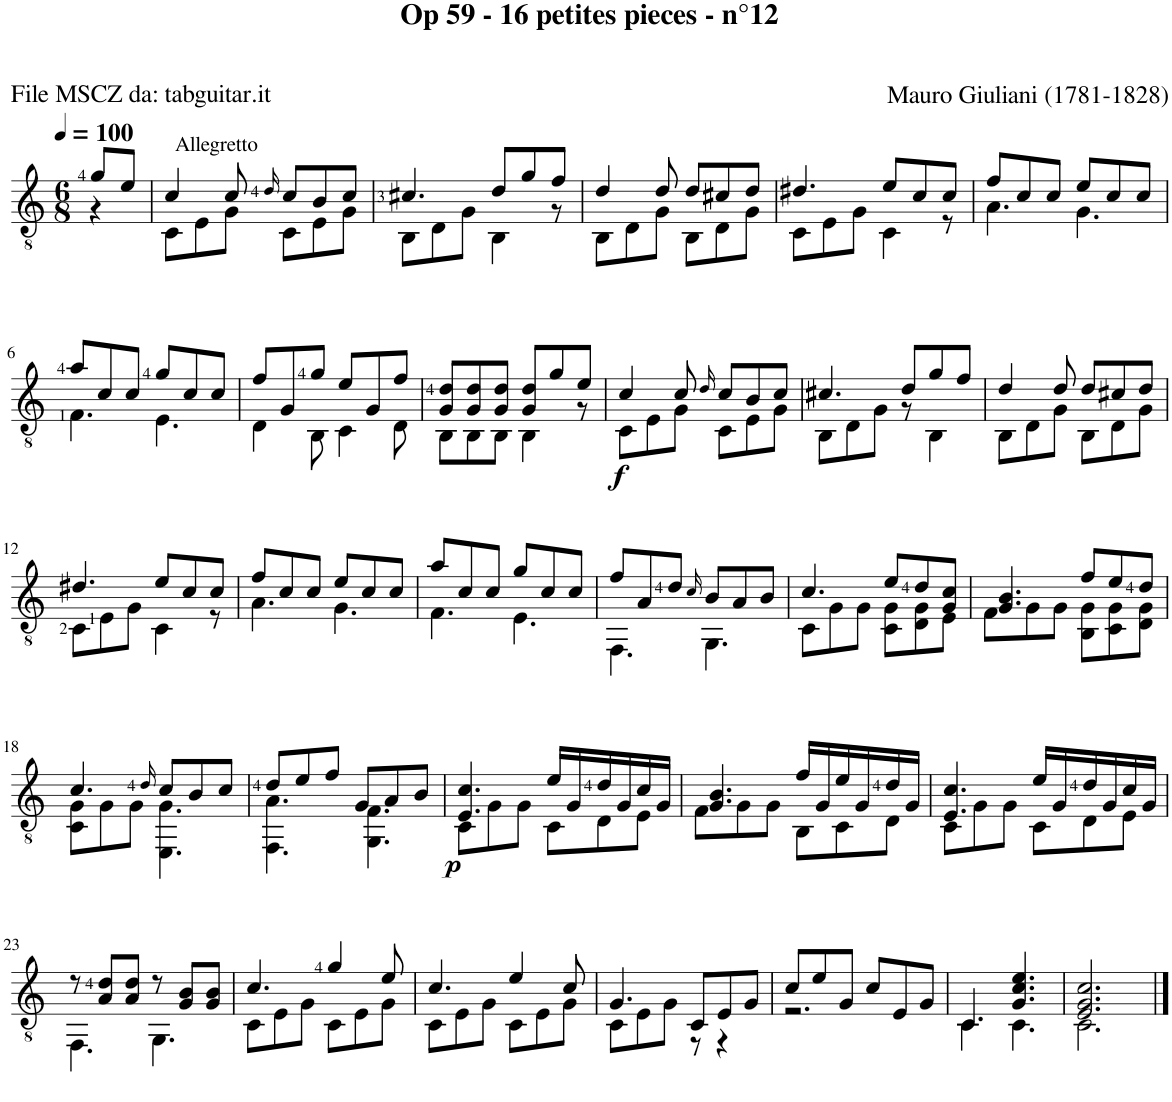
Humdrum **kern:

**kern	**dynam
*part1	*part1
*staff1	*staff1
*I"Guitar	*
*I'Guit.	*
*clefGv2	*
*k[]	*
*M6/8	*
*MM100	*
=	=
*^	*
8g/L	4r	.
8e/J	.	.
=1	=1	=1
!LO:TX:a:t=Allegretto	!	!
4c/	8C\L	.
.	8E\	.
8c/	8G\J	.
16qd/	.	.
8c/L	8C\L	.
8B/	8E\	.
8c/J	8G\J	.
=2	=2	=2
4.c#X/	8BB\L	.
.	8D\	.
.	8G\J	.
8d/L	4BB\	.
8g/	.	.
8f/J	8r	.
=3	=3	=3
4d/	8BB\L	.
.	8D\	.
8d/	8G\J	.
8d/L	8BB\L	.
8c#X/	8D\	.
8d/J	8G\J	.
=4	=4	=4
4.d#X/	8C\L	.
.	8E\	.
.	8G\J	.
8e/L	4C\	.
8c/	.	.
8c/J	8r	.
=5	=5	=5
8f/L	4.A\	.
8c/	.	.
8c/J	.	.
8e/L	4.G\	.
8c/	.	.
8c/J	.	.
!!LO:LB:g=z	!!
=6	=6	=6
8a/L	4.F\	.
8c/	.	.
8c/J	.	.
8g/L	4.E\	.
8c/	.	.
8c/J	.	.
=7	=7	=7
8f/L	4D\	.
8G/	.	.
8g/J	8BB\	.
8e/L	4C\	.
8G/	.	.
8f/J	8D\	.
=8	=8	=8
8G/ 8d/L	8BB\L	.
8G/ 8d/	8BB\	.
8G/ 8d/J	8BB\J	.
8G/ 8d/L	4BB\	.
8g/	.	.
!	!	!LO:DY:b
8e/J	8r	f
=9	=9	=9
4c/	8C\L	.
.	8E\	.
8c/	8G\J	.
16qd/	.	.
8c/L	8C\L	.
8B/	8E\	.
8c/J	8G\J	.
=10	=10	=10
4.c#X/	8BB\L	.
.	8D\	.
.	8G\J	.
8d/L	8r	.
8g/	4BB\	.
8f/J	.	.
=11	=11	=11
4d/	8BB\L	.
.	8D\	.
8d/	8G\J	.
8d/L	8BB\L	.
8c#X/	8D\	.
8d/J	8G\J	.
!!LO:LB:g=z	!!
=12	=12	=12
4.d#X/	8C\L	.
.	8E\	.
.	8G\J	.
8e/L	4C\	.
8c/	.	.
8c/J	8r	.
=13	=13	=13
8f/L	4.A\	.
8c/	.	.
8c/J	.	.
8e/L	4.G\	.
8c/	.	.
8c/J	.	.
=14	=14	=14
8a/L	4.F\	.
8c/	.	.
8c/J	.	.
8g/L	4.E\	.
8c/	.	.
8c/J	.	.
=15	=15	=15
8f/L	4.FF\	.
8A/	.	.
8d/J	.	.
16qc/	.	.
8B/L	4.GG\	.
8A/	.	.
8B/J	.	.
=16	=16	=16
4.c/	8C\L	.
.	8G\	.
.	8G\J	.
8e/L	8C\ 8G\L	.
8d/	8D\ 8G\	.
8G/ 8c/J	8E\J	.
=17	=17	=17
4.G/ 4.B/	8F\L	.
.	8G\	.
.	8G\J	.
8f/L	8BB\ 8G\L	.
8e/	8C\ 8G\	.
8d/J	8D\ 8G\J	.
!!LO:LB:g=z	!!
=18	=18	=18
4.c/	8C\ 8G\L	.
.	8G\	.
.	8G\J	.
16qd/	.	.
8c/L	4.EE\ 4.G\	.
8B/	.	.
8c/J	.	.
=19	=19	=19
8d/L	4.FF\ 4.A\	.
8e/	.	.
8f/J	.	.
8G/L	4.GG\ 4.F\	.
8A/	.	.
!	!	!LO:DY:b
8B/J	.	p
=20	=20	=20
4.E/ 4.c/	8C\L	.
.	8G\	.
.	8G\J	.
16e/LL	8C\L	.
16G/	.	.
16d/	8D\	.
16G/	.	.
16c/	8E\J	.
16G/JJ	.	.
=21	=21	=21
4.G/ 4.B/	8F\L	.
.	8G\	.
.	8G\J	.
16f/LL	8BB\L	.
16G/	.	.
16e/	8C\	.
16G/	.	.
16d/	8D\J	.
16G/JJ	.	.
=22	=22	=22
4.E/ 4.c/	8C\L	.
.	8G\	.
.	8G\J	.
16e/LL	8C\L	.
16G/	.	.
16d/	8D\	.
16G/	.	.
16c/	8E\J	.
16G/JJ	.	.
!!LO:LB:g=z	!!
=23	=23	=23
8r	4.FF\	.
8A/ 8d/L	.	.
8A/ 8d/J	.	.
8r	4.GG\	.
8G/ 8B/L	.	.
8G/ 8B/J	.	.
=24	=24	=24
4.c/	8C\L	.
.	8E\	.
.	8G\J	.
4g/	8C\L	.
.	8E\	.
8e/	8G\J	.
=25	=25	=25
4.c/	8C\L	.
.	8E\	.
.	8G\J	.
4e/	8C\L	.
.	8E\	.
8c/	8G\J	.
=26	=26	=26
4.G/	8C\L	.
.	8E\	.
.	8G\J	.
8C/L	8r	.
8E/	4r	.
8G/J	.	.
=27	=27	=27
8c/L	2.r	.
8e/	.	.
8G/J	.	.
8c/L	.	.
8E/	.	.
8G/J	.	.
=28	=28	=28
4.C/	4.C\	.
4.G/ 4.c/ 4.e/	4.C\	.
=29	=29	=29
2.E/ 2.G/ 2.c/	2.C\	.
*v	*v	*
==	==
*-	*-
